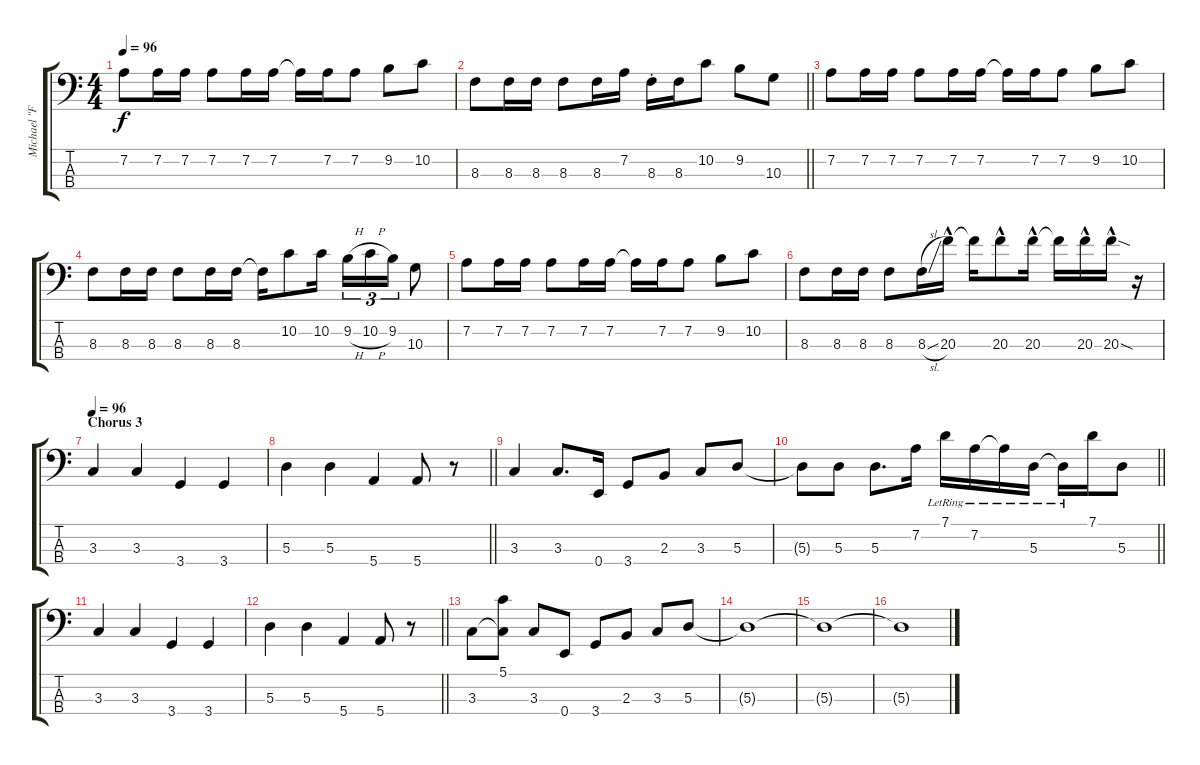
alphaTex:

\track ("Michael \"Flea\" Balzary | Modulus Flea | " "Michael \"F") {instrument electricbassfinger}
\staff {score tabs}
\tuning (G2 D2 A1 E1) {hide}
\ts (4 4)
\tempo 96
\clef f4
\ks c
7.2.8{dy f} 7.2.16 7.2.16 7.2.8 7.2.16 7.2.16 7.2{t}.16 7.2.16 7.2.8 9.2.8 10.2.8 |
\barLineRight lightlight
8.3.8 8.3.16 8.3.16 8.3.8 8.3.16 7.2.16 8.3{st}.16 8.3.16 10.2.8 9.2.8 10.3.8 |
7.2.8 7.2.16 7.2.16 7.2.8 7.2.16 7.2.16 7.2{t}.16 7.2.16 7.2.8 9.2.8 10.2.8 |
8.3.8 8.3.16 8.3.16 8.3.8 8.3.16 8.3.16 8.3{t}.16 10.2.8 10.2.16 9.2{h}.16{tu (3 2)} 10.2{h}.16{tu (3 2)} 9.2.16{tu (3 2)} 10.3.8 |
7.2.8 7.2.16 7.2.16 7.2.8 7.2.16 7.2.16 7.2{t}.16 7.2.16 7.2.8 9.2.8 10.2.8 |
8.3.8 8.3.16 8.3.16 8.3.8 8.3{sl}.16 20.3{hac}.16 20.3{t}.16 20.3{hac}.8 20.3{hac}.16 20.3{t}.16 20.3{hac}.16 20.3{sod hac}.16 r.16 |
\section ("" "Chorus 3")
\tempo 96
3.3.4 3.3.4 3.4.4 3.4.4 |
\barLineRight lightlight
5.3.4 5.3.4 5.4.4 5.4.8 r.8 |
3.3.4 3.3.8{d} 0.4.16 3.4.8 2.3.8 3.3.8 5.3.8 |
\barLineRight lightlight
5.3{t}.8 5.3.8 5.3.8{d} 7.2.16 7.1{lr}.16 7.2{lr}.16 7.2{lr t}.16 5.3{lr}.16 5.3{lr t}.16 7.1.16 5.3.8 |
3.3.4 3.3.4 3.4.4 3.4.4 |
\barLineRight lightlight
5.3.4 5.3.4 5.4.4 5.4.8 r.8 |
3.3.8 (5.1 3.3{t}).8 3.3.8 0.4.8 3.4.8 2.3.8 3.3.8 5.3.8 |
5.3{t}.1 |
5.3{t}.1 |
5.3{t}.1
